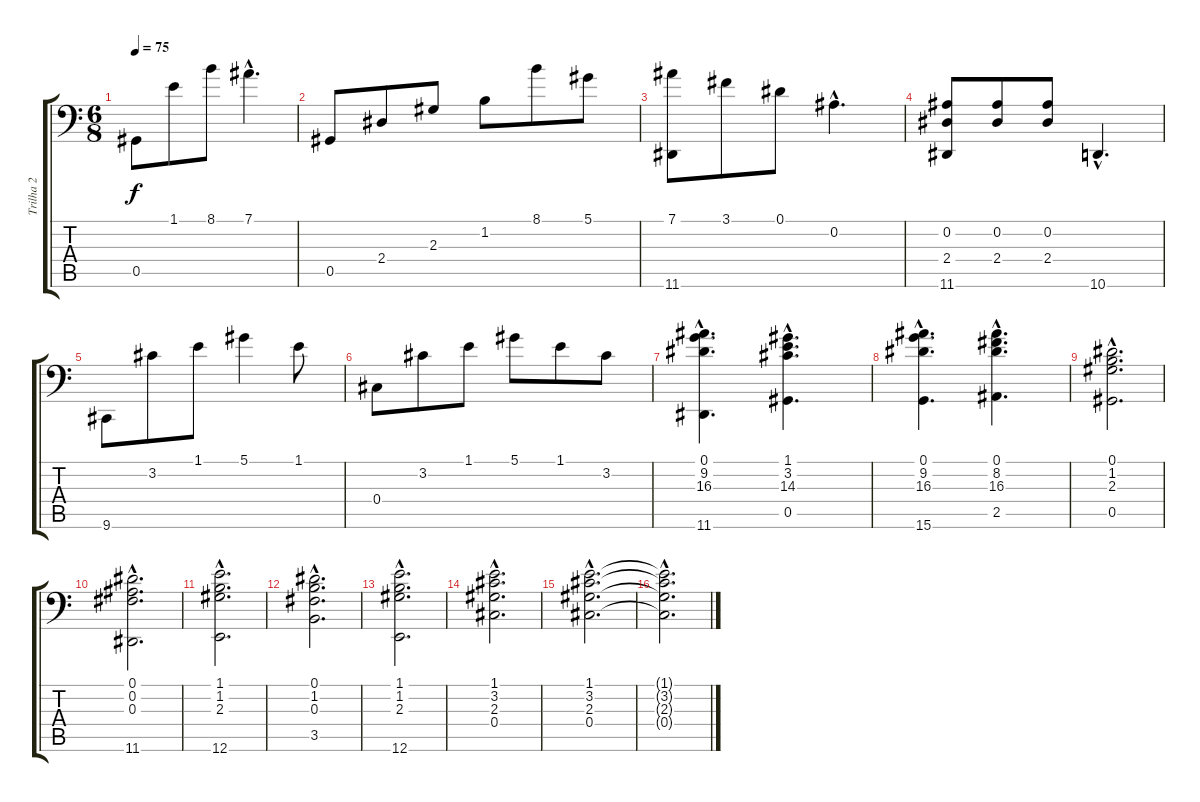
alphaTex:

\track ("Trilha 2" "Trilha 2") {instrument acousticgrandpiano}
\staff {score tabs}
\tuning (Eb4 Bb3 Gb3 Db3 Ab2 E1) {hide}
\ts (6 8)
\tempo 75
\clef f4
\ks c
0.5.8{dy f} 1.1.8 8.1.8 7.1{hac}.4{d} |
0.5.8 2.4.8 2.3.8 1.2.8 8.1.8 5.1.8 |
(7.1 11.6).8 3.1.8 0.1.8 0.2{hac}.4{d} |
(0.2 2.4 11.6).8 (0.2 2.4).8 (0.2 2.4).8 10.6{hac}.4{d} |
9.6.8 3.2.8 1.1.8 5.1.4 1.1.8 |
0.4.8 3.2.8 1.1.8 5.1.8 1.1.8 3.2.8 |
(0.1{hac} 9.2{hac} 16.3{hac} 11.6{hac}).4{d} (1.1{hac} 3.2{hac} 14.3{hac} 0.5{hac}).4{d} |
(0.1{hac} 9.2{hac} 16.3{hac} 15.6{hac}).4{d} (0.1{hac} 8.2{hac} 16.3{hac} 2.5{hac}).4{d} |
(0.1{hac} 1.2{hac} 2.3{hac} 0.5{hac}).2{d} |
(0.1{hac} 0.2{hac} 0.3{hac} 11.6{hac}).2{d} |
(1.1{hac} 1.2{hac} 2.3{hac} 12.6{hac}).2{d} |
(0.1{hac} 1.2{hac} 0.3{hac} 3.5{hac}).2{d} |
(1.1{hac} 1.2{hac} 2.3{hac} 12.6{hac}).2{d} |
(1.1{hac} 3.2{hac} 2.3{hac} 0.4{hac}).2{d} |
(1.1{hac} 3.2{hac} 2.3{hac} 0.4{hac}).2{d} |
(1.1{hac t} 3.2{hac t} 2.3{hac t} 0.4{hac t}).2{d}
